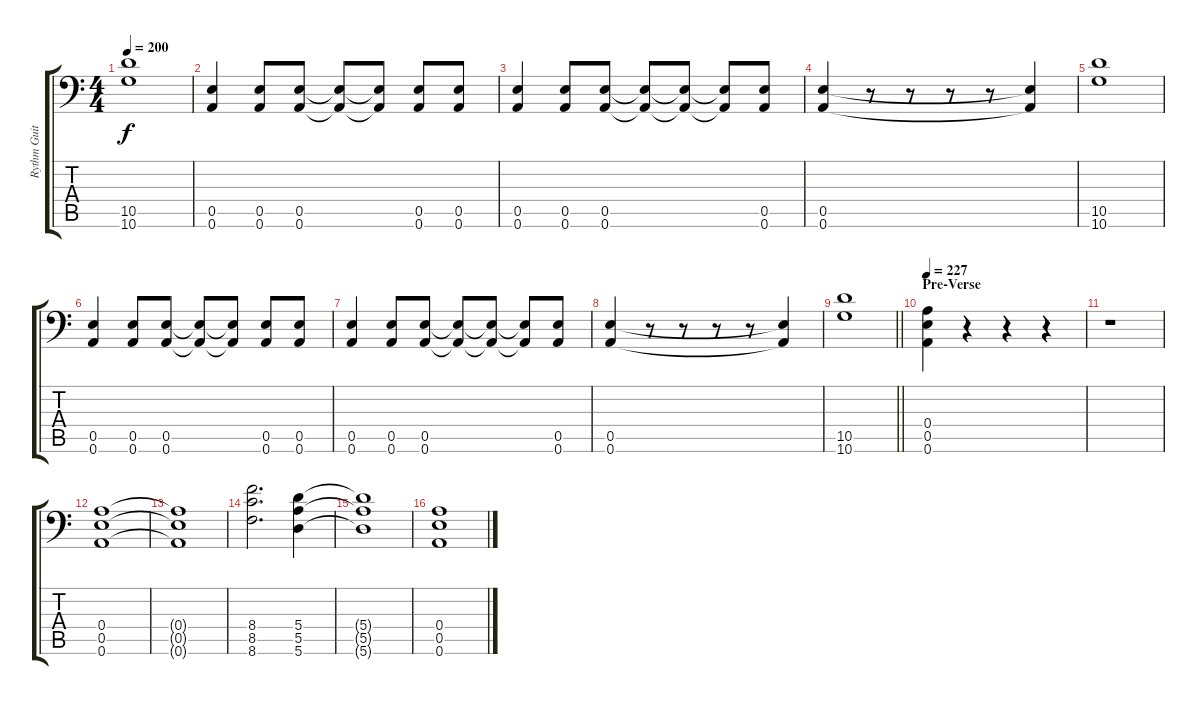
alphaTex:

\track ("Rythm Guitar" "Rythm Guit") {instrument distortionguitar}
\staff {score tabs}
\tuning (B3 Gb3 D3 A2 E2 A1) {hide}
\ts (4 4)
\tempo 200
\clef f4
\ks c
(10.5 10.6).1{dy f} |
(0.5 0.6).4 (0.5 0.6).8 (0.5 0.6).8 (0.5{t} 0.6{t}).8 (0.5{t} 0.6{t}).8 (0.5 0.6).8 (0.5 0.6).8 |
(0.5 0.6).4 (0.5 0.6).8 (0.5 0.6).8 (0.5{t} 0.6{t}).8 (0.5{t} 0.6{t}).8 (0.5{t} 0.6{t}).8 (0.5 0.6).8 |
(0.5 0.6).4 r.8 r.8 r.8 r.8 (0.5{t} 0.6{t}).4 |
(10.5 10.6).1 |
(0.5 0.6).4 (0.5 0.6).8 (0.5 0.6).8 (0.5{t} 0.6{t}).8 (0.5{t} 0.6{t}).8 (0.5 0.6).8 (0.5 0.6).8 |
(0.5 0.6).4 (0.5 0.6).8 (0.5 0.6).8 (0.5{t} 0.6{t}).8 (0.5{t} 0.6{t}).8 (0.5{t} 0.6{t}).8 (0.5 0.6).8 |
(0.5 0.6).4 r.8 r.8 r.8 r.8 (0.5{t} 0.6{t}).4 |
\barLineRight lightlight
(10.5 10.6).1 |
\section ("" "Pre-Verse")
\tempo 227
(0.4 0.5 0.6).4{balance 0} r.4 r.4 r.4 |
r.1 |
(0.4 0.5 0.6).1 |
(0.4{t} 0.5{t} 0.6{t}).1 |
(8.4 8.5 8.6).2{d} (5.4 5.5 5.6).4 |
(5.4{t} 5.5{t} 5.6{t}).1 |
(0.4 0.5 0.6).1
